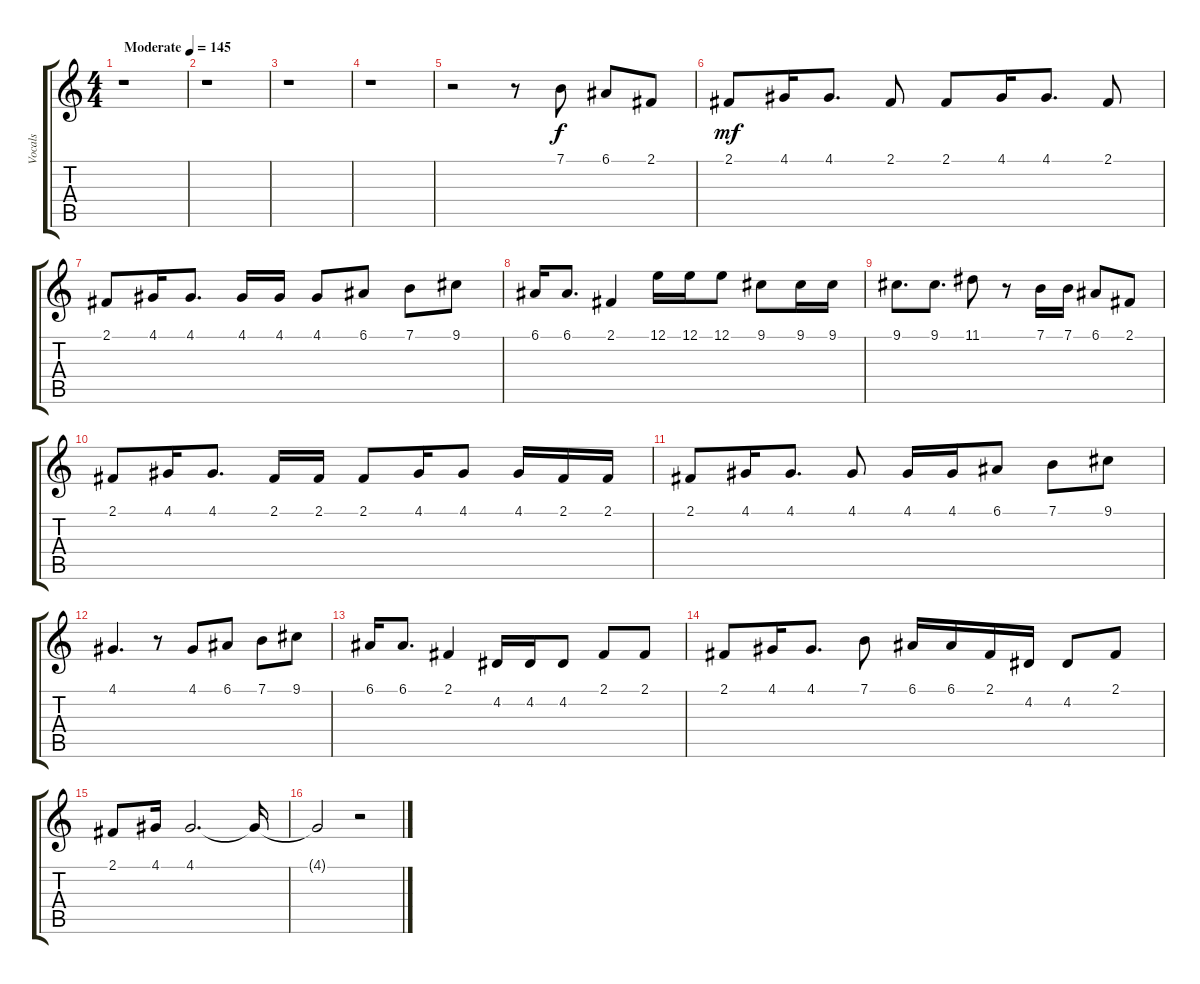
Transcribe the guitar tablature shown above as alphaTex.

\track ("Vocals" "Vocals") {instrument lead2sawtooth}
\staff {score tabs}
\tuning (E4 B3 G3 D3 A2 E2) {hide}
\ts (4 4)
\tempo (145 "Moderate")
\clef g2
\ks c
r.1{dy f instrument lead2sawtooth} |
r.1 |
r.1 |
r.1 |
r.2 r.8 7.1.8 6.1.8 2.1.8 |
2.1.8{dy mf} 4.1.16 4.1.8{d txt ""} 2.1.8 2.1.8 4.1.16 4.1.8{d} 2.1.8 |
2.1.8 4.1.16 4.1.8{d} 4.1.16 4.1.16 4.1.8 6.1.8 7.1.8 9.1.8 |
6.1.16 6.1.8{d} 2.1.4 12.1.16 12.1.16 12.1.8 9.1.8 9.1.16 9.1.16 |
9.1.8{d} 9.1.8{d} 11.1.8 r.8 7.1.16 7.1.16 6.1.8 2.1.8 |
2.1.8 4.1.16 4.1.8{d} 2.1.16 2.1.16 2.1.8 4.1.16 4.1.8 4.1.16 2.1.16 2.1.16 |
2.1.8 4.1.16 4.1.8{d} 4.1.8 4.1.16 4.1.16 6.1.8 7.1.8 9.1.8 |
4.1.4{d} r.8 4.1.8 6.1.8 7.1.8 9.1.8 |
6.1.16 6.1.8{d} 2.1.4 4.2.16 4.2.16 4.2.8 2.1.8 2.1.8 |
2.1.8 4.1.16 4.1.8{d} 7.1.8 6.1.16 6.1.16 2.1.16 4.2.16 4.2.8 2.1.8 |
2.1.8 4.1.16 4.1.2{d} 4.1{t}.16 |
4.1{t}.2 r.2
